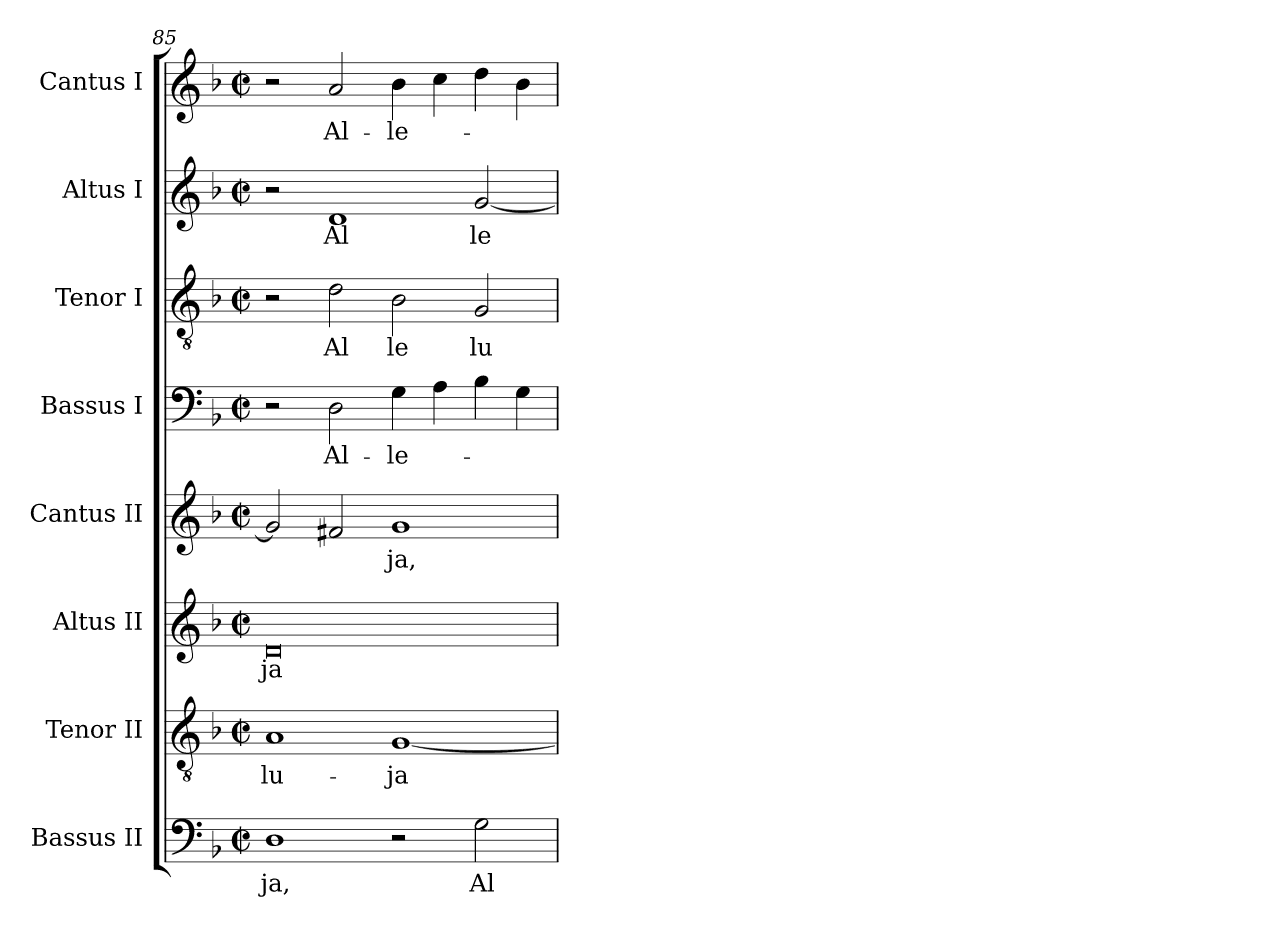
**kern	**text	**kern	**text	**kern	**text	**kern	**text	**kern	**text	**kern	**text	**kern	**text	**kern	**text
*part8	*part8	*part7	*part7	*part6	*part6	*part5	*part5	*part4	*part4	*part3	*part3	*part2	*part2	*part1	*part1
*staff8	*staff8	*staff7	*staff7	*staff6	*staff6	*staff5	*staff5	*staff4	*staff4	*staff3	*staff3	*staff2	*staff2	*staff1	*staff1
*I"Bassus II	*	*I"Tenor II	*	*I"Altus II	*	*I"Cantus II	*	*I"Bassus I	*	*I"Tenor I	*	*I"Altus I	*	*I"Cantus I	*
*clefF4	*	*clefGv2	*	*clefG2	*	*clefG2	*	*clefF4	*	*clefGv2	*	*clefG2	*	*clefG2	*
*k[b-]	*	*k[b-]	*	*k[b-]	*	*k[b-]	*	*k[b-]	*	*k[b-]	*	*k[b-]	*	*k[b-]	*
*F:	*	*F:	*	*F:	*	*F:	*	*F:	*	*F:	*	*F:	*	*F:	*
*M2/2	*	*M2/2	*	*M2/2	*	*M2/2	*	*M2/2	*	*M2/2	*	*M2/2	*	*M2/2	*
*met(c|)	*	*met(c|)	*	*met(c|)	*	*met(c|)	*	*met(c|)	*	*met(c|)	*	*met(c|)	*	*met(c|)	*
=85	=85	=85	=85	=85	=85	=85	=85	=85	=85	=85	=85	=85	=85	=85	=85
!	!LO:LY:b:cj	!	!LO:LY:b:cj	!	!LO:LY:b:cj	!	!	!	!	!	!	!	!	!	!
1D	-ja,	1A	-lu-	0d	-ja	2g/]	.	2r	.	2r	.	2r	.	2r	.
!	!	!	!	!	!	!	!	!	!LO:LY:b:cj	!	!LO:LY:b:cj	!	!LO:LY:b:cj	!	!LO:LY:b:cj
.	.	.	.	.	.	2f#/	.	2D\	Al-	2d\	Al	1d	Al	2a/	Al-
!	!	!	!LO:LY:b:cj	!	!	!	!LO:LY:b:cj	!	!LO:LY:b:cj	!	!LO:LY:b:cj	!	!	!	!LO:LY:b:cj
2r	.	[<1G	-ja	.	.	1g	ja,	4G\	-le-	2B-\	le	.	.	4b-\	-le-
.	.	.	.	.	.	.	.	4A\	.	.	.	.	.	4cc\	.
!	!LO:LY:b:cj	!	!	!	!	!	!	!	!	!	!LO:LY:b:cj	!	!LO:LY:b:cj	!	!
2G\	Al-	.	.	.	.	.	.	4B-\	.	2G/	lu	[<2g/	le	4dd\	.
.	.	.	.	.	.	.	.	4G\	.	.	.	.	.	4b-\	.
=	=	=	=	=	=	=	=	=	=	=	=	=	=	=	=
*-	*-	*-	*-	*-	*-	*-	*-	*-	*-	*-	*-	*-	*-	*-	*-
